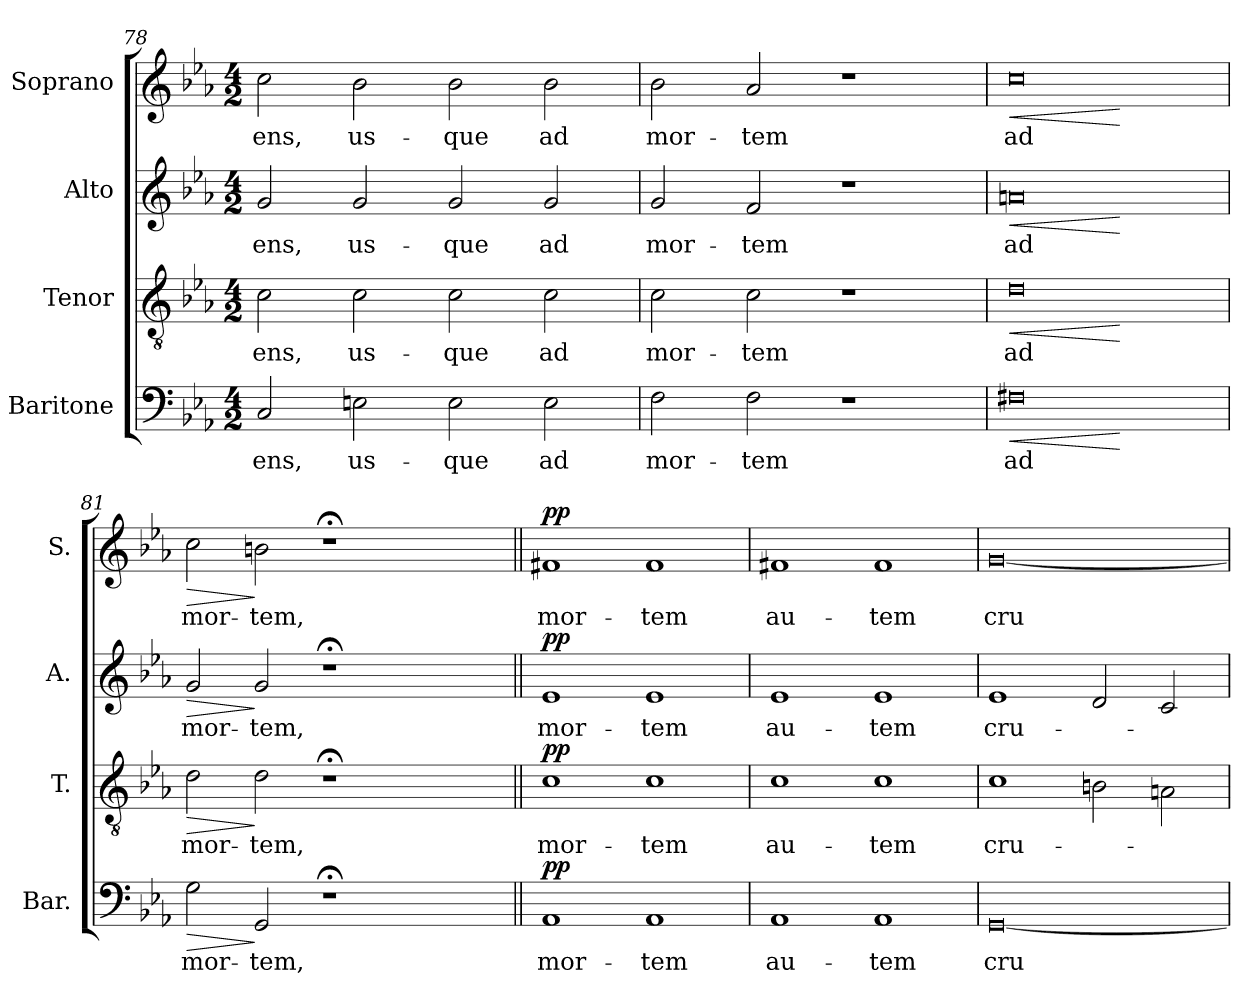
**kern	**text	**dynam	**kern	**text	**dynam	**kern	**text	**dynam	**kern	**text	**dynam
*part4	*part4	*part4	*part3	*part3	*part3	*part2	*part2	*part2	*part1	*part1	*part1
*staff4	*staff4	*staff4	*staff3	*staff3	*staff3	*staff2	*staff2	*staff2	*staff1	*staff1	*staff1
*I"Baritone	*	*	*I"Tenor	*	*	*I"Alto	*	*	*I"Soprano	*	*
*I'Bar.	*	*	*I'T.	*	*	*I'A.	*	*	*I'S.	*	*
*clefF4	*	*	*clefGv2	*	*	*clefG2	*	*	*clefG2	*	*
*	*	*	*ITrd7c12	*	*	*	*	*	*	*	*
*k[b-e-a-]	*	*	*k[b-e-a-]	*	*	*k[b-e-a-]	*	*	*k[b-e-a-]	*	*
*E-:	*	*	*E-:	*	*	*E-:	*	*	*E-:	*	*
*M4/2	*	*	*M4/2	*	*	*M4/2	*	*	*M4/2	*	*
*MM184	*	*	*MM184	*	*	*MM184	*	*	*MM184	*	*
=78	=78	=78	=78	=78	=78	=78	=78	=78	=78	=78	=78
!	!LO:LY:b:color=#000000	!	!	!	!	!	!	!	!	!	!
!	!	!	!	!LO:LY:b:color=#000000	!	!	!	!	!	!	!
!	!	!	!	!	!	!	!LO:LY:b:color=#000000	!	!	!	!
!	!	!	!	!	!	!	!	!	!	!LO:LY:b:color=#000000	!
2Ci/	-ens,	.	2Ci\	-ens,	.	2gi/	-ens,	.	2cci\	-ens,	.
!	!LO:LY:b:color=#000000	!	!	!	!	!	!	!	!	!	!
!	!	!	!	!LO:LY:b:color=#000000	!	!	!	!	!	!	!
!	!	!	!	!	!	!	!LO:LY:b:color=#000000	!	!	!	!
!	!	!	!	!	!	!	!	!	!	!LO:LY:b:color=#000000	!
2Eni\	us-	.	2Ci\	us-	.	2gi/	us-	.	2b-i\	us-	.
!	!LO:LY:b:color=#000000	!	!	!	!	!	!	!	!	!	!
!	!	!	!	!LO:LY:b:color=#000000	!	!	!	!	!	!	!
!	!	!	!	!	!	!	!LO:LY:b:color=#000000	!	!	!	!
!	!	!	!	!	!	!	!	!	!	!LO:LY:b:color=#000000	!
2Ei\	-que	.	2Ci\	-que	.	2gi/	-que	.	2b-i\	-que	.
!	!LO:LY:b:color=#000000	!	!	!	!	!	!	!	!	!	!
!	!	!	!	!LO:LY:b:color=#000000	!	!	!	!	!	!	!
!	!	!	!	!	!	!	!LO:LY:b:color=#000000	!	!	!	!
!	!	!	!	!	!	!	!	!	!	!LO:LY:b:color=#000000	!
2Ei\	ad	.	2Ci\	ad	.	2gi/	ad	.	2b-i\	ad	.
!!LO:LB:g=z
=79	=79	=79	=79	=79	=79	=79	=79	=79	=79	=79	=79
!	!LO:LY:b:color=#000000	!	!	!	!	!	!	!	!	!	!
!	!	!	!	!LO:LY:b:color=#000000	!	!	!	!	!	!	!
!	!	!	!	!	!	!	!LO:LY:b:color=#000000	!	!	!	!
!	!	!	!	!	!	!	!	!	!	!LO:LY:b:color=#000000	!
2Fi\	mor-	.	2Ci\	mor-	.	2gi/	mor-	.	2b-i\	mor-	.
!	!LO:LY:b:color=#000000	!	!	!	!	!	!	!	!	!	!
!	!	!	!	!LO:LY:b:color=#000000	!	!	!	!	!	!	!
!	!	!	!	!	!	!	!LO:LY:b:color=#000000	!	!	!	!
!	!	!	!	!	!	!	!	!	!	!LO:LY:b:color=#000000	!
2Fi\	-tem	.	2Ci\	-tem	.	2fi/	-tem	.	2a-i/	-tem	.
1r	.	.	1r	.	.	1r	.	.	1r	.	.
=80	=80	=80	=80	=80	=80	=80	=80	=80	=80	=80	=80
!	!LO:LY:b:color=#000000	!LO:HP:b	!	!	!	!	!	!	!	!	!
!	!	!	!	!LO:LY:b:color=#000000	!LO:HP:b	!	!	!	!	!	!
!	!	!	!	!	!	!	!LO:LY:b:color=#000000	!LO:HP:b	!	!	!
!	!	!	!	!	!	!	!	!	!	!LO:LY:b:color=#000000	!LO:HP:b
0F#Xi	ad	<	0Di	ad	<	0ani	ad	<	0cci	ad	<
.	.	[	.	.	[	.	.	[	.	.	[
=81	=81	=81	=81	=81	=81	=81	=81	=81	=81	=81	=81
!	!LO:LY:b:color=#000000	!LO:HP:b	!	!	!	!	!	!	!	!	!
!	!	!	!	!LO:LY:b:color=#000000	!LO:HP:b	!	!	!	!	!	!
!	!	!	!	!	!	!	!LO:LY:b:color=#000000	!LO:HP:b	!	!	!
!	!	!	!	!	!	!	!	!	!	!LO:LY:b:color=#000000	!LO:HP:b
*	*	*	*	*	*	*	*	*	*^	*	*
2Gi\	mor-	>	2Di\	mor-	>	2gi/	mor-	>	2cci\	1ryy	mor-	>
!	!LO:LY:b:color=#000000	!	!	!	!	!	!	!	!	!	!	!
!	!	!	!	!LO:LY:b:color=#000000	!	!	!	!	!	!	!	!
!	!	!	!	!	!	!	!LO:LY:b:color=#000000	!	!	!	!	!
!	!	!	!	!	!	!	!	!	!	!	!LO:LY:b:color=#000000	!
2GGi/	-tem,	]	2Di\	-tem,	]	2gi/	-tem,	]	2bni\	.	-tem,	]
1r;	.	.	1r;	.	.	1r;	.	.	1r;	2ryy	.	.
.	.	.	.	.	.	.	.	.	.	4ryy	.	.
.	.	.	.	.	.	.	.	.	.	8ryy	.	.
.	.	.	.	.	.	.	.	.	.	16ryy	.	.
.	.	.	.	.	.	.	.	.	.	32ryy	.	.
.	.	.	.	.	.	.	.	.	.	64ryy	.	.
.	.	.	.	.	.	.	.	.	.	128...ryy	.	.
*	*	*	*	*	*	*	*	*	*MM50	*	*	*
.	.	.	.	.	.	.	.	.	.	1024ryy	.	.
*	*	*	*	*	*	*	*	*	*v	*v	*	*
=82||	=82||	=82||	=82||	=82||	=82||	=82||	=82||	=82||	=82||	=82||	=82||
*	*	*	*	*	*	*	*	*	*^	*	*
!	!LO:LY:b:color=#000000	!	!	!	!	!	!	!	!	!	!	!
*	*	*	*	*	*	*	*	*	*v	*v	*	*
*	*	*	*	*	*	*	*	*	*^	*	*
!	!	!	!	!LO:LY:b:color=#000000	!	!	!	!	!	!	!	!
*	*	*	*	*	*	*	*	*	*v	*v	*	*
*	*	*	*	*	*	*	*	*	*^	*	*
!	!	!	!	!	!	!	!LO:LY:b:color=#000000	!	!	!	!	!
*	*	*	*	*	*	*	*	*	*v	*v	*	*
*	*	*	*	*	*	*	*	*	*^	*	*
!	!	!	!	!	!	!	!	!	!	!	!LO:LY:b:color=#000000	!
*	*	*	*	*	*	*	*	*	*v	*v	*	*
1AA-i	mor-	pp	1Ci	mor-	pp	1e-i	mor-	pp	1f#Xi	mor-	pp
!	!LO:LY:b:color=#000000	!	!	!	!	!	!	!	!	!	!
!	!	!	!	!LO:LY:b:color=#000000	!	!	!	!	!	!	!
!	!	!	!	!	!	!	!LO:LY:b:color=#000000	!	!	!	!
!	!	!	!	!	!	!	!	!	!	!LO:LY:b:color=#000000	!
1AA-i	-tem	.	1Ci	-tem	.	1e-i	-tem	.	1f#i	-tem	.
=83	=83	=83	=83	=83	=83	=83	=83	=83	=83	=83	=83
!	!LO:LY:b:color=#000000	!	!	!	!	!	!	!	!	!	!
!	!	!	!	!LO:LY:b:color=#000000	!	!	!	!	!	!	!
!	!	!	!	!	!	!	!LO:LY:b:color=#000000	!	!	!	!
!	!	!	!	!	!	!	!	!	!	!LO:LY:b:color=#000000	!
1AA-i	au-	.	1Ci	au-	.	1e-i	au-	.	1f#Xi	au-	.
!	!LO:LY:b:color=#000000	!	!	!	!	!	!	!	!	!	!
!	!	!	!	!LO:LY:b:color=#000000	!	!	!	!	!	!	!
!	!	!	!	!	!	!	!LO:LY:b:color=#000000	!	!	!	!
!	!	!	!	!	!	!	!	!	!	!LO:LY:b:color=#000000	!
1AA-i	-tem	.	1Ci	-tem	.	1e-i	-tem	.	1f#i	-tem	.
=84	=84	=84	=84	=84	=84	=84	=84	=84	=84	=84	=84
!	!LO:LY:b:color=#000000	!	!	!	!	!	!	!	!	!	!
!	!	!	!	!LO:LY:b:color=#000000	!	!	!	!	!	!	!
!	!	!	!	!	!	!	!LO:LY:b:color=#000000	!	!	!	!
!	!	!	!	!	!	!	!	!	!	!LO:LY:b:color=#000000	!
[0GGi	cru-	.	1Ci	cru-	.	1e-i	cru-	.	[0gi	cru-	.
.	.	.	2BBni\	.	.	2di/	.	.	.	.	.
.	.	.	2AAni\	.	.	2ci/	.	.	.	.	.
=	=	=	=	=	=	=	=	=	=	=	=
*-	*-	*-	*-	*-	*-	*-	*-	*-	*-	*-	*-
